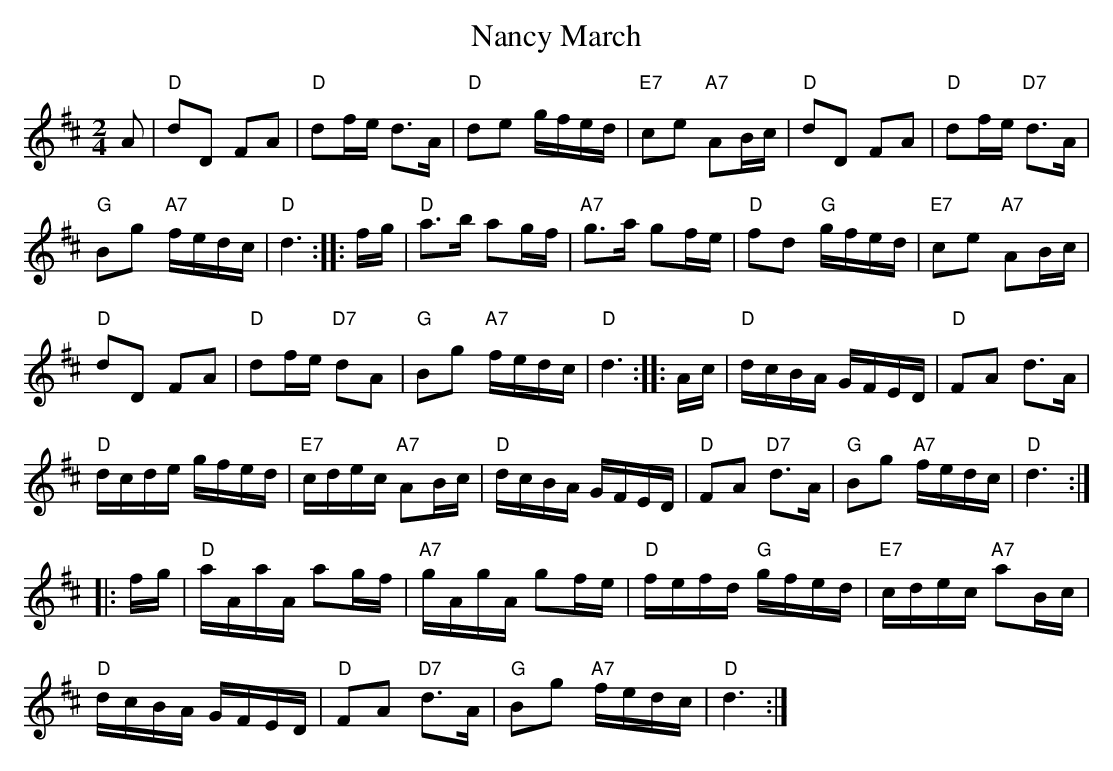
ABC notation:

X:1
T:Nancy March
M:2/4
L:1/8
K:D
A|"D"dD FA |"D"df/2e/2 d>A|"D"de g/2f/2e/2d/2|\
"E7"ce "A7"AB/2c/2|"D"dD FA|"D"df/2e/2 "D7"d>A|
"G"Bg "A7"f/2e/2d/2c/2|"D"d3::f/2g/2|"D"a>b ag/2f/2|\
"A7"g>a gf/2e/2|"D"fd "G"g/2f/2e/2d/2|"E7"ce "A7"AB/2c/2|
"D"dD FA|"D"df/2e/2 "D7"dA|"G"Bg "A7"f/2e/2d/2c/2 |"D"d3::\
A/2c/2|"D"d/2c/2B/2A/2 G/2F/2E/2D/2|"D"FA d>A|
"D"d/2c/2d/2e/2 g/2f/2e/2d/2|"E7"c/2d/2e/2c/2 "A7"AB/2c/2|\
"D"d/2c/2B/2A/2 G/2F/2E/2D/2|"D"FA "D7"d>A|"G"Bg "A7"f/2e/2d/2c/2|"D"d3:|
|:f/2g/2|"D"a/2A/2a/2A/2 ag/2f/2|"A7"g/2A/2g/2A/2 gf/2e/2|\
"D"f/2e/2f/2d/2 "G"g/2f/2e/2d/2|"E7"c/2d/2e/2c/2 "A7"aB/2c/2|
"D"d/2c/2B/2A/2 G/2F/2E/2D/2|"D"FA "D7"d>A|"G"Bg "A7"f/2e/2d/2c/2|"D"d3:|
